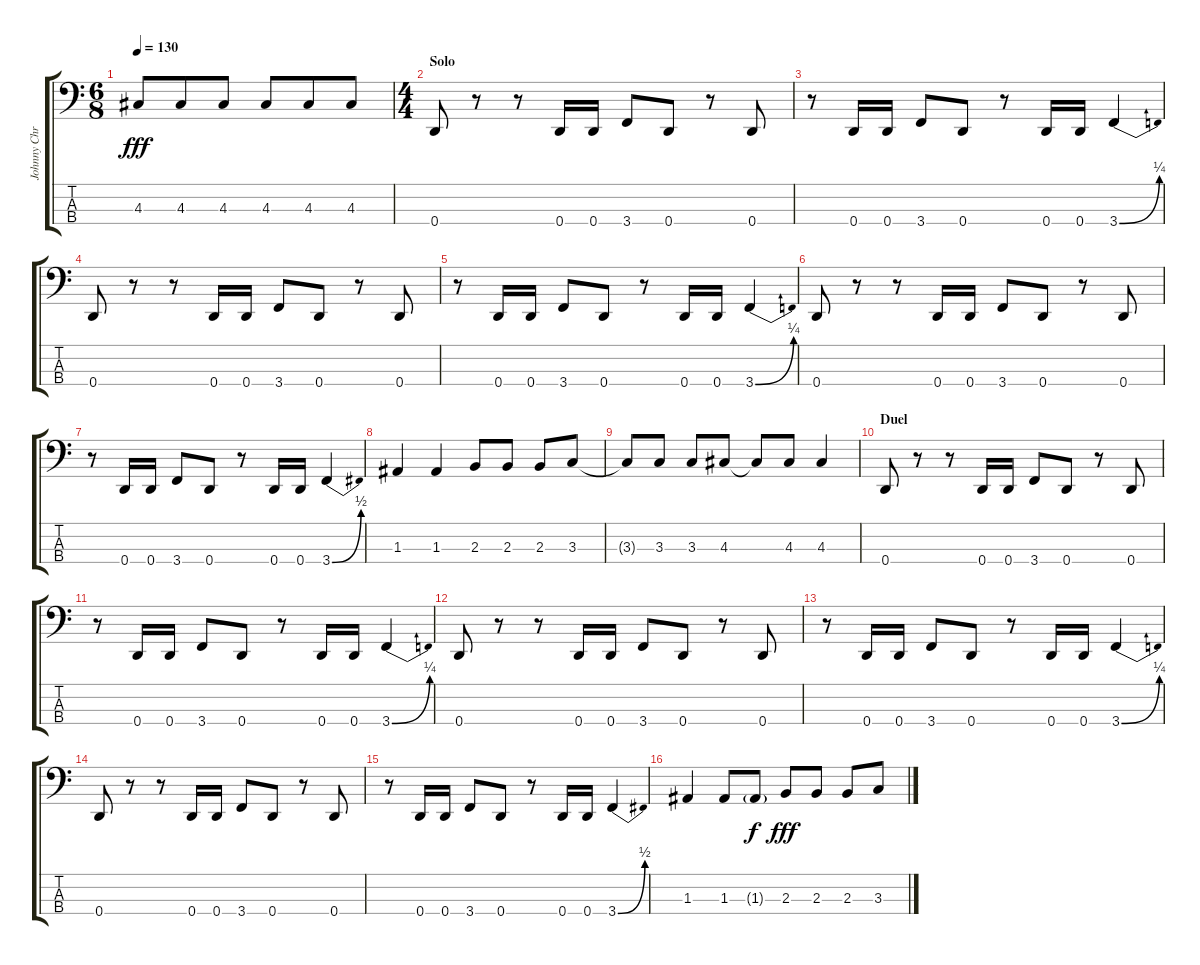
\track ("Johnny Christ" "Johnny Chr") {instrument electricbasspick}
\staff {score tabs}
\tuning (G2 D2 A1 D1) {hide}
\ts (6 8)
\tempo 130
\clef f4
\ks c
4.3.8{dy fff} 4.3.8 4.3.8 4.3.8 4.3.8 4.3.8 |
\ts (4 4)
\section ("" "Solo")
0.4.8 r.8 r.8 0.4.16 0.4.16 3.4.8 0.4.8 r.8 0.4.8 |
r.8 0.4.16 0.4.16 3.4.8 0.4.8 r.8 0.4.16 0.4.16 3.4{be (bend 0 0 60 1)}.4 |
0.4.8 r.8 r.8 0.4.16 0.4.16 3.4.8 0.4.8 r.8 0.4.8 |
r.8 0.4.16 0.4.16 3.4.8 0.4.8 r.8 0.4.16 0.4.16 3.4{be (bend 0 0 60 1)}.4 |
0.4.8 r.8 r.8 0.4.16 0.4.16 3.4.8 0.4.8 r.8 0.4.8 |
r.8 0.4.16 0.4.16 3.4.8 0.4.8 r.8 0.4.16 0.4.16 3.4{be (bend 0 0 60 2)}.4 |
1.3.4 1.3.4 2.3.8 2.3.8 2.3.8 3.3.8 |
3.3{t}.8 3.3.8 3.3.8 4.3.8 4.3{t}.8 4.3.8 4.3.4 |
\section ("" "Duel")
0.4.8 r.8 r.8 0.4.16 0.4.16 3.4.8 0.4.8 r.8 0.4.8 |
r.8 0.4.16 0.4.16 3.4.8 0.4.8 r.8 0.4.16 0.4.16 3.4{be (bend 0 0 60 1)}.4 |
0.4.8 r.8 r.8 0.4.16 0.4.16 3.4.8 0.4.8 r.8 0.4.8 |
r.8 0.4.16 0.4.16 3.4.8 0.4.8 r.8 0.4.16 0.4.16 3.4{be (bend 0 0 60 1)}.4 |
0.4.8 r.8 r.8 0.4.16 0.4.16 3.4.8 0.4.8 r.8 0.4.8 |
r.8 0.4.16 0.4.16 3.4.8 0.4.8 r.8 0.4.16 0.4.16 3.4{be (bend 0 0 60 2)}.4 |
1.3.4 1.3.8 1.3{g}.8{dy f} 2.3.8{dy fff} 2.3.8 2.3.8 3.3.8
